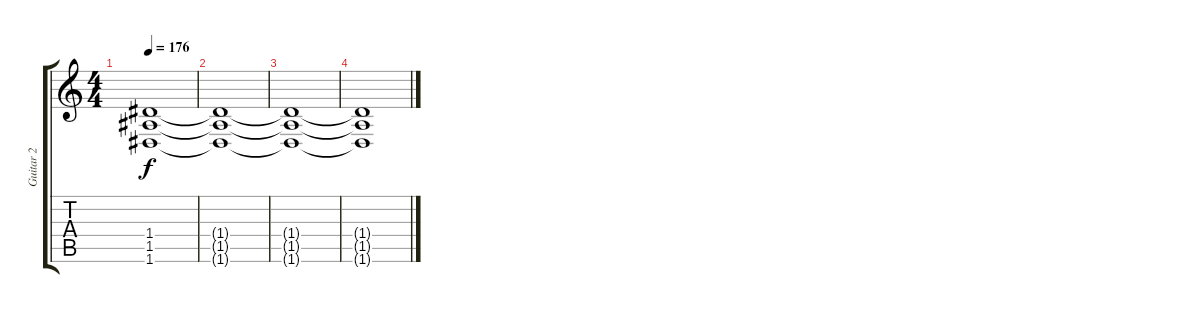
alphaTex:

\track ("Guitar 2" "Guitar 2") {instrument distortionguitar}
\staff {score tabs}
\tuning (E4 B3 G3 D3 A2 D2) {hide}
\ts (4 4)
\tempo 176
\clef g2
\ks c
(1.4 1.5 1.6).1{dy f volume 6} |
(1.4{t} 1.5{t} 1.6{t}).1 |
(1.4{t} 1.5{t} 1.6{t}).1 |
(1.4{t} 1.5{t} 1.6{t}).1
